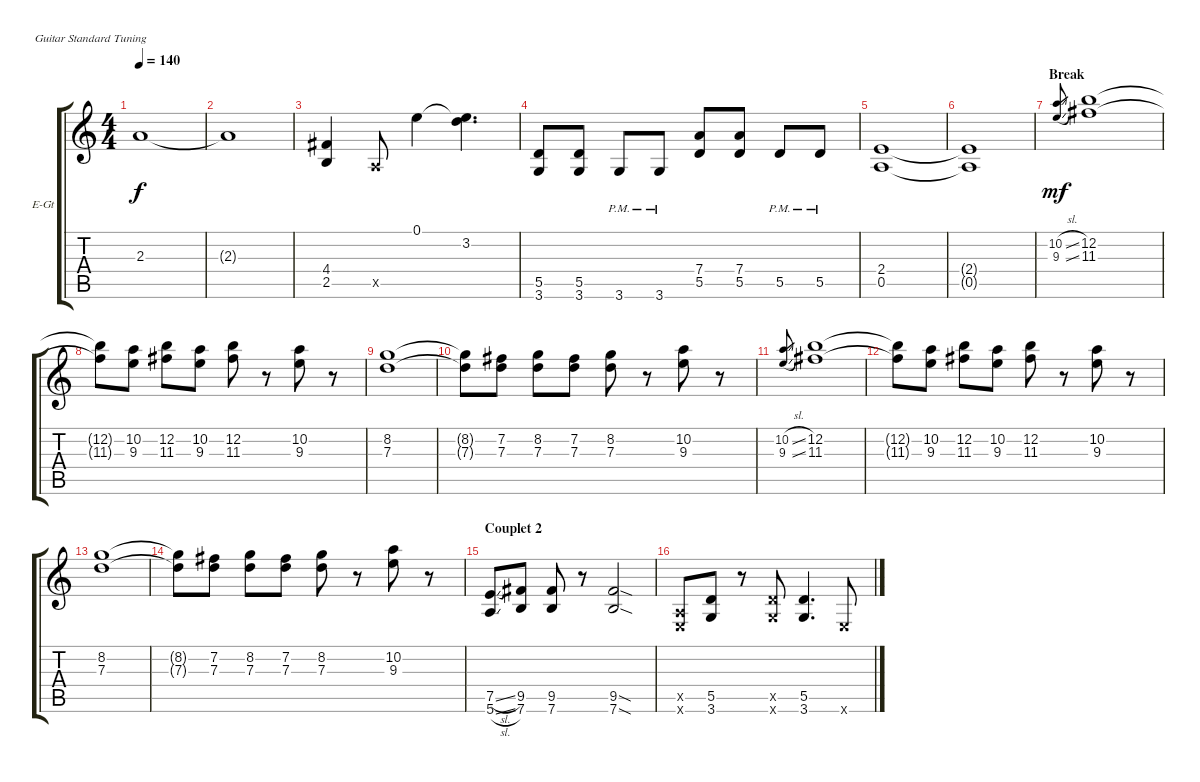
\bracketExtendMode groupsimilarinstruments
\firstSystemTrackNameOrientation horizontal
\otherSystemsTrackNameOrientation horizontal
\track ("Electric Guitar 2" "E-Gt") {instrument distortionguitar}
\staff {score tabs}
\tuning (E4 B3 G3 D3 A2 E2)
\ts (4 4)
\tempo 140
\clef g2
\ks c
2.3.1{dy f} |
2.3{t}.1 |
(2.5 4.4).4 0.5{x}.8 0.1.4 (3.2 0.1{t}).4{d} |
(3.6 5.5).8 (3.6 5.5).8 3.6{pm}.8 3.6{pm}.8 (5.5 7.4).8 (5.5 7.4).8 5.5{pm}.8 5.5{pm}.8 |
(0.5 2.4).1 |
(2.4{t} 0.5{t}).1 |
\section ("" "Break")
(10.2{sl} 9.3{sl}).8{gr dy mf} (12.2 11.3).1 |
(12.2{t} 11.3{t}).8 (9.3 10.2).8 (11.3 12.2).8 (9.3 10.2).8 (11.3 12.2).8 r.8 (9.3 10.2).8 r.8 |
(8.2 7.3).1 |
(7.3{t} 8.2{t}).8 (7.2 7.3).8 (8.2 7.3).8 (7.2 7.3).8 (8.2 7.3).8 r.8 (10.2 9.3).8 r.8 |
(10.2{sl} 9.3{sl}).8{gr} (12.2 11.3).1 |
(12.2{t} 11.3{t}).8 (9.3 10.2).8 (11.3 12.2).8 (9.3 10.2).8 (11.3 12.2).8 r.8 (9.3 10.2).8 r.8 |
(8.2 7.3).1 |
(7.3{t} 8.2{t}).8 (7.2 7.3).8 (8.2 7.3).8 (7.2 7.3).8 (8.2 7.3).8 r.8 (10.2 9.3).8 r.8 |
\section ("" "Couplet 2")
(5.6{sl} 7.5{sl}).8 (7.6 9.5).8 (7.6 9.5).8 r.8 (9.5{sod} 7.6{sod}).2 |
(0.5{x} 0.6{x}).8 (3.6 5.5).8 r.8 (3.6{x} 5.5{x}).8 (3.6 5.5).4{d} 0.6{x}.8
